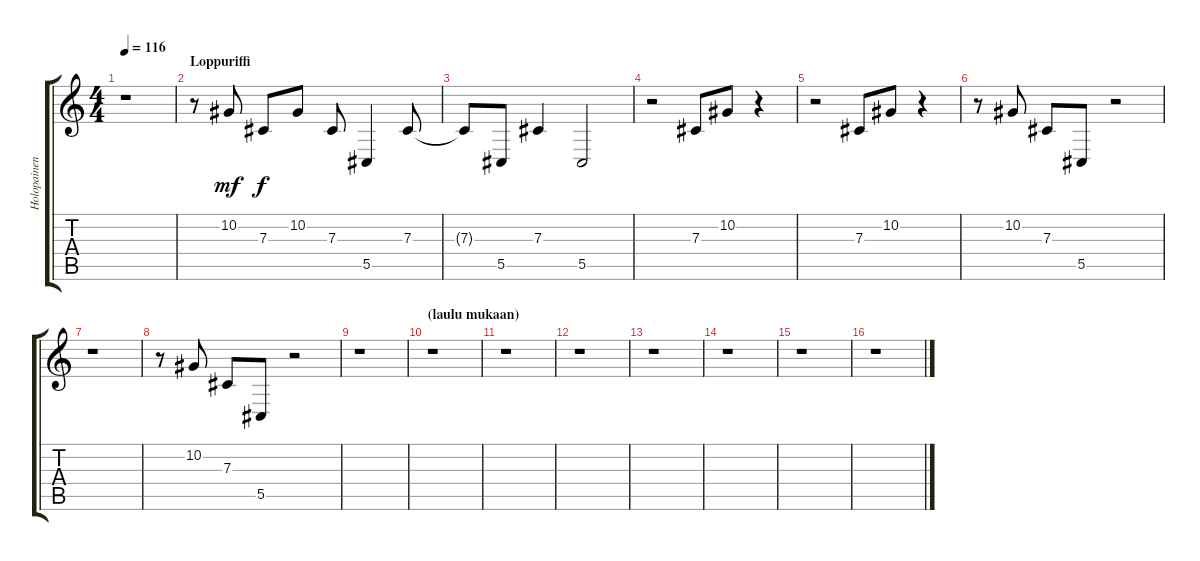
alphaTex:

\track ("Holopainen" "Holopainen") {instrument lead3calliope}
\staff {score tabs}
\tuning (Eb4 Bb3 Gb3 Db3 Ab2 Db2) {hide}
\ts (4 4)
\tempo 116
\clef g2
\ks c
r.1{dy mp} |
\section ("" "Loppuriffi")
r.8 10.2.8{dy mf} 7.3.8{dy f} 10.2.8 7.3.8 5.5.4 7.3.8 |
7.3{t}.8 5.5.8 7.3.4 5.5.2 |
r.2 7.3.8 10.2.8 r.4 |
r.2 7.3.8 10.2.8 r.4 |
r.8 10.2.8 7.3.8 5.5.8 r.2 |
r.1 |
r.8 10.2.8 7.3.8 5.5.8 r.2 |
r.1 |
\section ("" "(laulu mukaan)")
r.1 |
r.1 |
r.1 |
r.1 |
r.1 |
r.1 |
r.1
